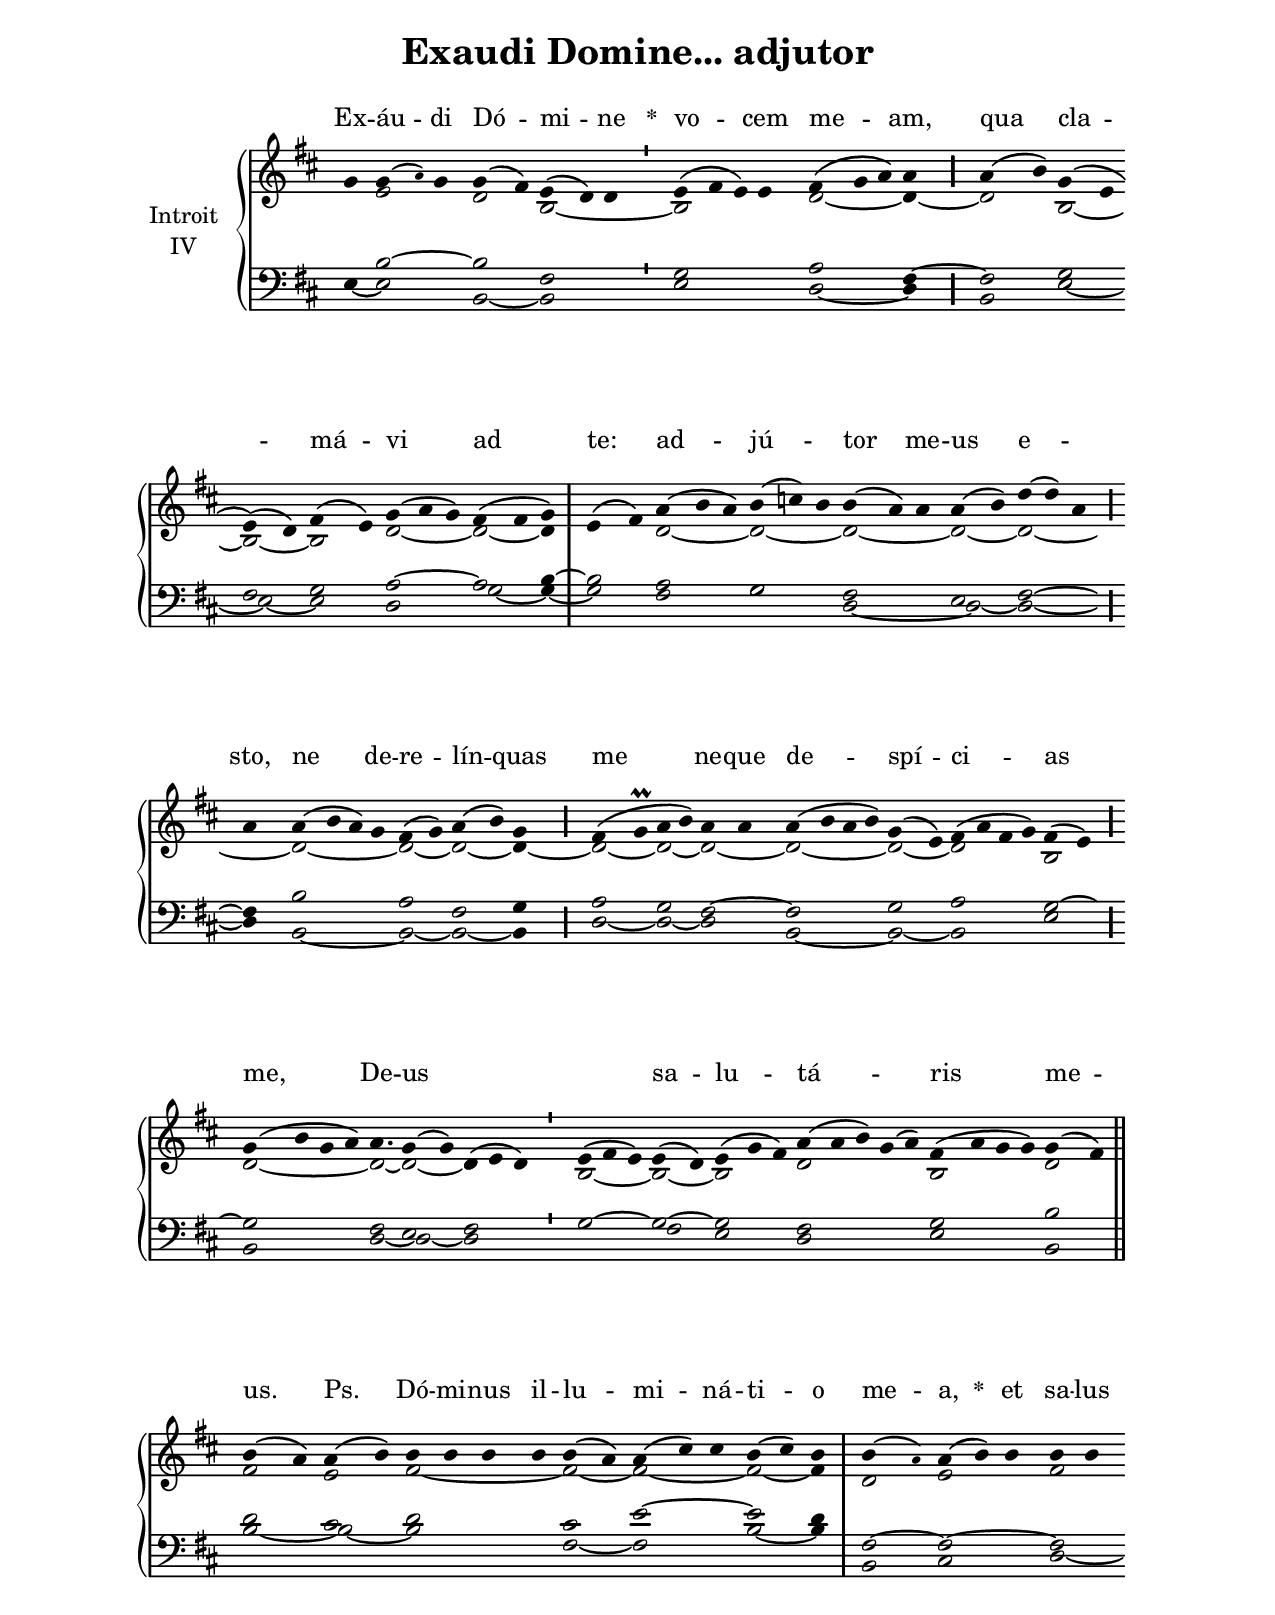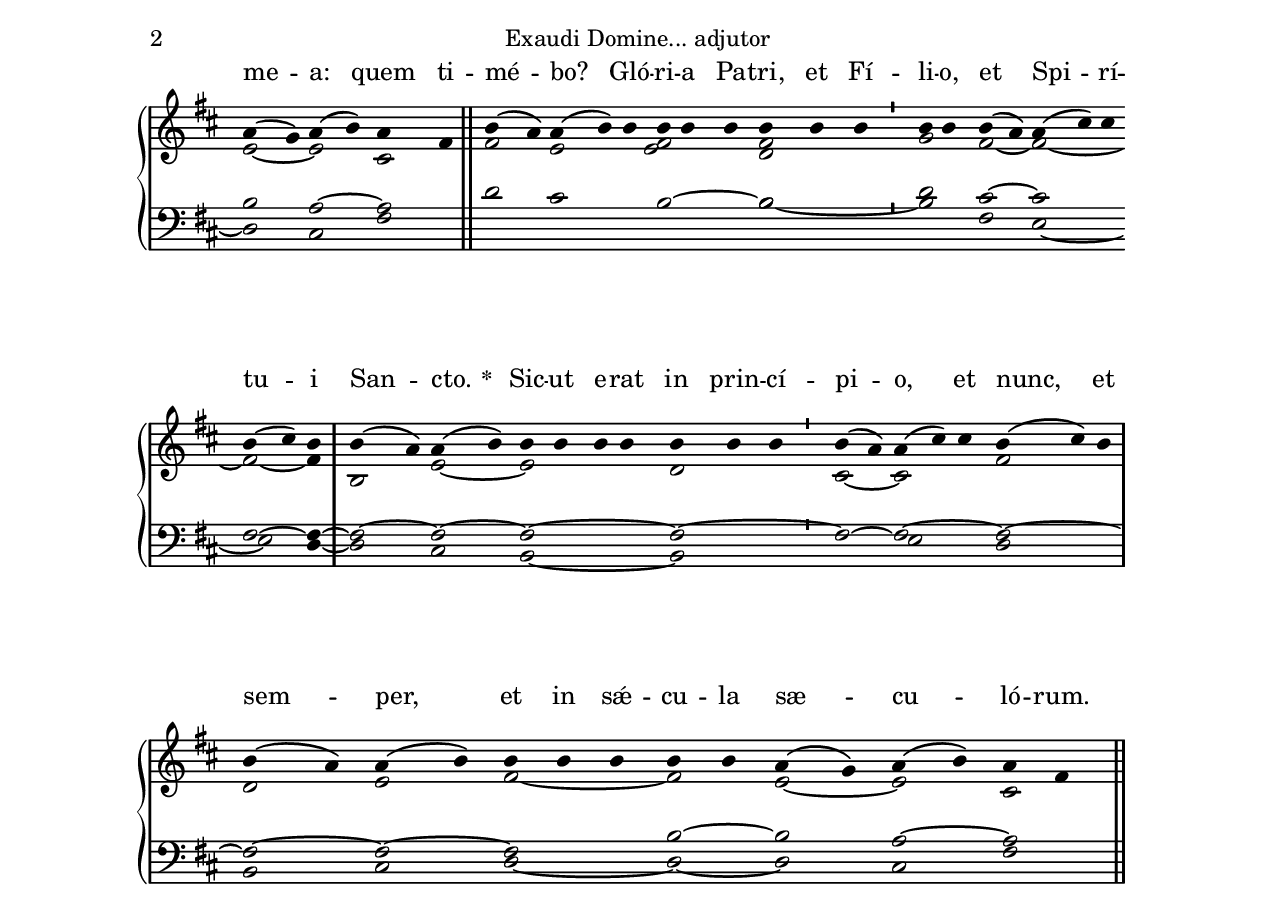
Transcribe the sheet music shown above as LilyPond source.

\version "2.18"
\include "gregorian.ly"
\include "noh2.ily"


%Page reference: page ii.153
%(volume.page)

global = {
 \key fis \phrygian
 \cadenzaOn 
}

\header {
  title = \markup \center-column {"Exaudi Domine... adjutor" \vspace #1 }
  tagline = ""
  composer = ""
}

\paper {
 #(include-special-characters)
  oddHeaderMarkup = \markup \fill-line {
    \line {}
    \center-column {
      \on-the-fly #first-page     " "
      \on-the-fly #not-first-page "Exaudi Domine... adjutor"
    }
    \line { \on-the-fly #print-page-number-check-first \fromproperty #'page:page-number-string }
  }
  evenHeaderMarkup = \markup \fill-line {
    \line { \on-the-fly #print-page-number-check-first \fromproperty #'page:page-number-string }
    \center-column { "Exaudi Domine... adjutor" }
    \line {}
  }
}

chantText = \lyricmode {
Ex -- áu -- di Dó -- mi -- ne 
\set stanza = " * " vo -- cem me -- am, 
qua cla -- má -- vi ad te: 
ad -- jú -- _ tor me -- us e -- _ sto, 
ne de -- re -- lín -- quas me 
ne -- que de -- spí -- ci -- as me, 
De -- us _ _ sa -- lu -- tá -- _ ris me -- us. Ps. 
Dó -- mi -- nus il -- lu -- mi -- ná -- ti -- o me -- a, 
\set stanza = " * " 
et sa -- lus me -- a: quem ti -- mé -- bo? 
Gló -- ri -- a Pa -- tri, et Fí -- li -- o, et Spi -- rí -- tu -- i San -- cto. 
\set stanza = " * " 
Sic -- ut e -- rat in prin -- cí -- pi -- o, et nunc, et sem -- per, 
et in sǽ -- cu -- la sæ -- cu -- ló -- rum. A -- men. }

chantMusic = {
\tieDown   g'4 g'4 ( \once \tweak #'font-size #-4 a' ) g'4 g'4 ( fis'4) e'4 ( d'4) d'4 \divisioMinima
 e'4 ( fis'4 e'4) e'4 fis'4 ( g'4 a'4) a'4 \divisioMaior
 a'4 ( b'4) g'4 ( e'4 \forceBreak
) e'4 ( d'4) fis'4 ( e'4) g'4 ( a'4 g'4) fis'4 ( fis'4 g'4) \divisioMaxima
 e'4 ( fis'4)  a'4 ( b'4 a'4) b'4 ( c''4) b'4 b'4 ( a'4) a'4 a'4 ( b'4) d''4 ( d''4) a'4 \divisioMaior \forceBreak

 a'4 a'4 ( b'4 a'4) g'4 fis'4 ( g'4) a'4 ( b'4) g'4 \divisioMaior
 fis'4 ( g'\prall a'4 b'4) a'4 a'4 a'4 ( b'4 a'4 b'4) g'4 ( e'4) fis'4 ( a'4 fis'4 g'4) fis'4 ( e'4) \divisioMaior \forceBreak

 g'4 ( b'4 g'4 a'4) a'4. g'4 ( g'4) d'4 ( e'4 d'4) \divisioMinima
 e'4 ( fis'4 e'4) e'4 ( d'4) e'4 ( g'4 fis'4) a'4 ( a'4 b'4) g'4 ( a'4) fis'4 ( a'4 g'4 g'4) g'4 ( fis'4) \finalis \forceBreak

 b'4 ( a'4) a'4 ( b'4) b'4 b'4 b'4 b'4 b'4 ( a'4) a'4 ( cis''4) cis''4 b'4 ( cis''4) b'4 \divisioMaxima
 b'4 ( \once \tweak #'font-size #-4 a' ) a'4 ( b'4) b'4 b'4 b'4 \forceBreak
 a'4 ( g'4) a'4 ( b'4) a'4 fis'4 \finalis
  b'4 ( a'4) a'4 ( b'4) b'4 b'4 b'4 b'4 b'4 b'4 b'4 \divisioMinima
 b'4 b'4 b'4 ( a'4) a'4 ( cis''4) cis''4 \forceBreak
 b'4 ( cis''4) b'4 \divisioMaxima
 b'4 ( a'4) a'4 ( b'4) b'4 b'4 b'4 b'4 b'4 b'4 b'4 \divisioMinima
 b'4 ( a'4) a'4 ( cis''4) cis''4 b'4 ( cis''4) b'4 \divisioMaxima \forceBreak

 b'4 ( a'4) a'4 ( b'4) b'4 b'4 b'4 b'4 b'4 a'4 ( g'4) a'4 ( b'4) a'4 fis'4 \finalis

}

altoMusic = {
r4 e'2*3/2 d'2 b2*3/2 ~ \divisioMinima
b2*4/2 d'2*3/2 ~ d'4 ~ \divisioMaior
d'2 b2 ~ b2 ~ b2 d'2*3/2 ~ d'2 ~ d'4 \divisioMaxima
r2 d'2*3/2 ~ d'2*3/2 ~ d'2*3/2 ~ d'2 ~ d'2*4/2 ~ d'2*4/2 ~ d'2 ~ d'2 ~ d'4 ~ \divisioMaior
d'2 ~ d'2 ~ d'2 ~ d'2*4/2 ~ d'2 ~ d'2*4/2 b2 \divisioMaior
d'2*4/2 ~ d'2*3/4 ~ d'2 ~ d'4 r2 \divisioMinima
b2*3/2 ~ b2 ~ b2*3/2 d'2*5/2 b2*4/2 d'2 \finalis
fis'2 e'2 fis'2*4/2 ~ fis'2 ~ fis'2*3/2 ~ fis'2 ~ fis'4 \divisioMaxima
d'2 e'2*3/2 fis'2 e'2 ~ e'2 cis'2 fis'2 e'2*3/2 <fis' e'>2*3/2 <fis' d'>2*3/2 \divisioMinima
g'2 fis'2 ~ fis'2*3/2 ~ fis'2 ~ fis'4 \divisioMaxima
b2 e'2 ~ e'2*4/2 d'2*3/2 \divisioMinima
cis'2 ~ cis'2*3/2 fis'2*3/2 \divisioMaxima
d'2 e'2 fis'2*3/2 ~ fis'2 e'2 ~ e'2 cis'2 \finalis
}

tenorMusic = {
r4 b2*3/2 ~ b2 fis2*3/2 \divisioMinima
g2*4/2 a2*3/2 fis4 ~ \divisioMaior
fis2 g2 fis2 g2 a2*3/2 ~ a2 b4 ~ \divisioMaxima
b2 a2*3/2 g2*3/2 fis2*3/2 e2 fis2*3/2 ~ \divisioMaior
fis4 b2*4/2 a2 fis2 g4 \divisioMaior
a2 g2 fis2 ~ fis2*4/2 g2 a2*4/2 g2 ~ \divisioMaior
g2*4/2 fis2*3/4 e2 fis2*3/2 \divisioMinima
g2*3/2 ~ g2 ~ g2*3/2 fis2*5/2 g2*4/2 b2 \finalis
d'2 cis'2 d'2*4/2 cis'2 e'2*3/2 ~ e'2 d'4 \divisioMaxima
fis2 ~ fis2*3/2 ~ fis2 b2 a2 ~ a2 d'2 cis'2*3/2 b2*3/2 ~ b2*3/2 \divisioMinima
d'2 cis'2 ~ cis'2*3/2 fis2 ~ fis4 ~ \divisioMaxima
fis2 ~ fis2 ~ fis2*4/2 ~ fis2*3/2 ~ \divisioMinima
fis2 ~ fis2*3/2 ~ fis2*3/2 ~ \divisioMaxima
fis2 ~ fis2 ~ fis2*3/2 b2 ~ b2 a2 ~ a2 \finalis
}

bassMusic = {
e4 ~ e2*3/2 b,2 ~ b,2*3/2 \divisioMinima
e2*4/2 d2*3/2 ~ d4 \divisioMaior
b,2 e2 ~ e2 ~ e2 d2*3/2 g2 ~ g4 ~ \divisioMaxima
g2 fis2*3/2 g2*3/2 d2*3/2 ~ d2 ~ d2*3/2 ~ \divisioMaior
d4 b,2*4/2 ~ b,2 ~ b,2 ~ b,4 \divisioMaior
d2 ~ d2 ~ d2 b,2*4/2 ~ b,2 ~ b,2*4/2 e2 \divisioMaior
b,2*4/2 d2*3/4 ~ d2 ~ d2*3/2 \divisioMinima
r2*3/2 fis2 e2*3/2 d2*5/2 e2*4/2 b,2 \finalis
b2 ~ b2 ~ b2*4/2 fis2 ~ fis2*3/2 b2 ~ b4 \divisioMaxima
b,2 cis2*3/2 d2 ~ d2 cis2 fis2 r2*8/2 b2*3/2 ~ \divisioMinima
b2 fis2 e2*3/2 ~ e2 d4 ~ \divisioMaxima
d2 cis2 b,2*4/2 ~ b,2*3/2 \divisioMinima
r2 e2*3/2 d2*3/2 \divisioMaxima
b,2 cis2 d2*3/2 ~ d2 ~ d2 cis2 fis2 \finalis
}

voiceLines = {
\voiceLineStyle


}

\score{
  <<
    \new GrandStaff <<
      \set GrandStaff.autoBeaming = ##f
      \set GrandStaff.instrumentName = \markup \center-column {
        "Introit"
        "IV"
      }
      \new Staff = up <<
        \new Voice = "chant" {
          \voiceOne \global \chantMusic
        }
        \new Voice {
          \voiceTwo \global \altoMusic
        }
      >>

      \new Staff = down <<
        \clef bass
        \new Voice {
          \voiceOne \global \tenorMusic
        }
        \new Voice {
          \voiceTwo \global \bassMusic
        }
	\new Voice {
        \voiceThree \global \voiceLines
        }
      >>
    >>
    \new Lyrics \lyricsto chant {
      \chantText
    }
  >>
  \layout{
  }
  \midi{
    \tempo 4 = 125
  }
}
